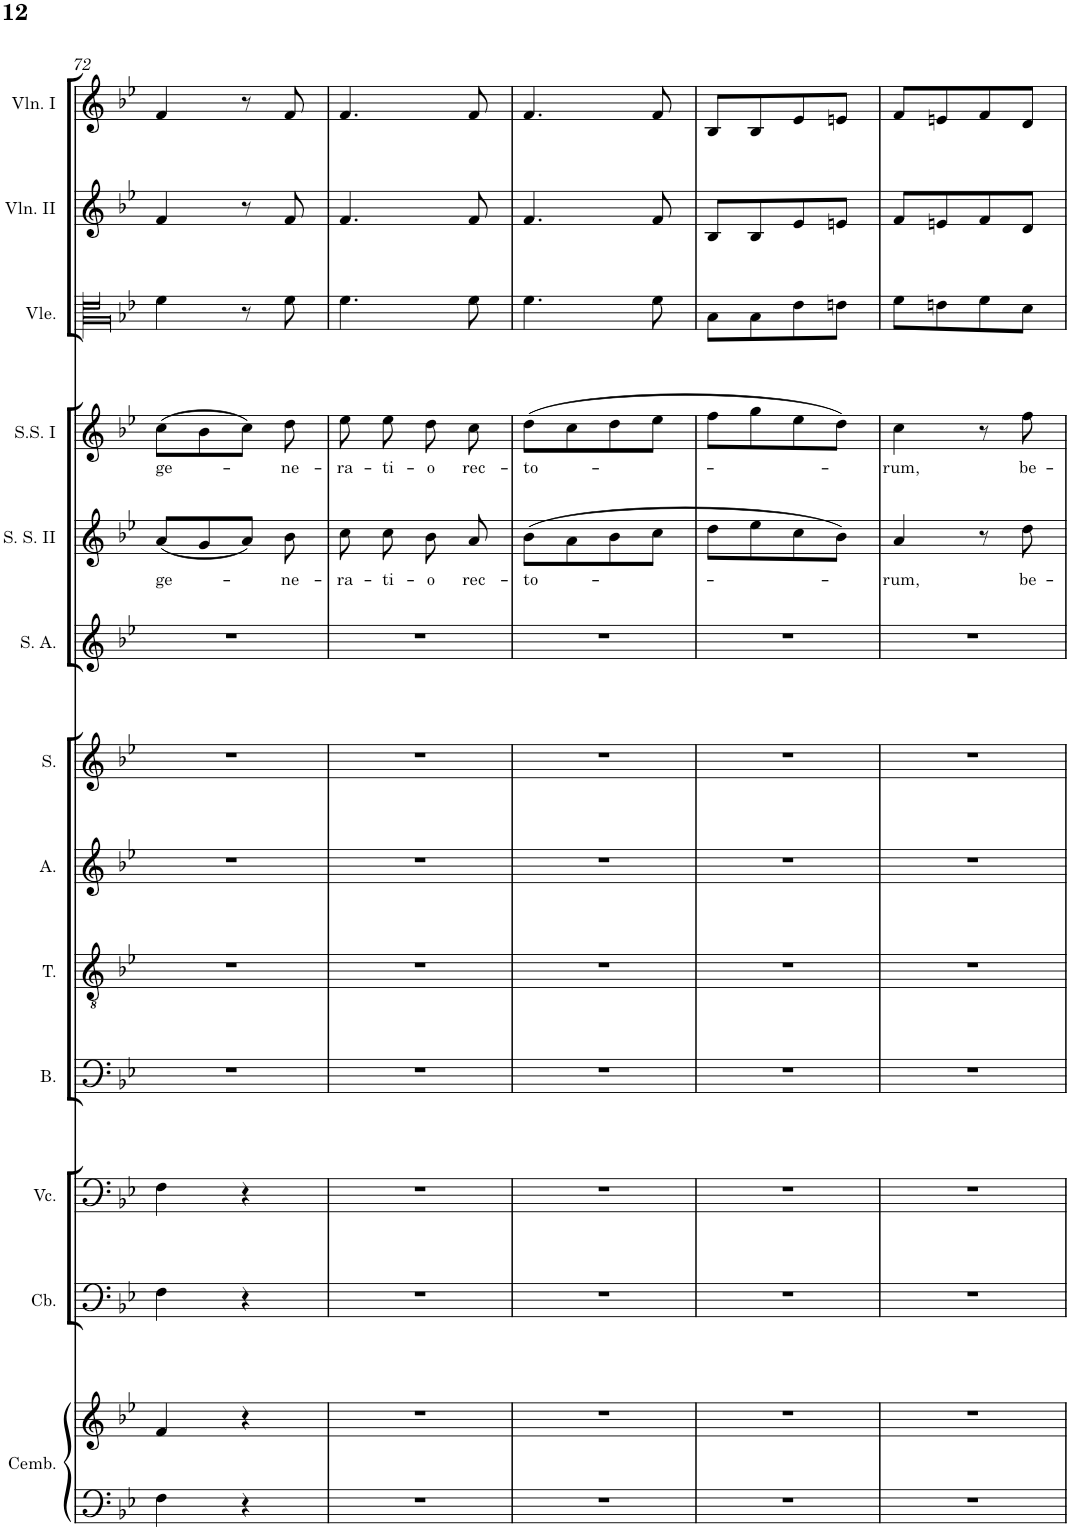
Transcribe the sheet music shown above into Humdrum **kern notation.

**kern	**kern	**kern	**kern	**kern	**kern	**kern	**kern	**kern	**kern	**text	**kern	**text	**kern	**kern	**kern
*part13	*part13	*part12	*part11	*part10	*part9	*part8	*part7	*part6	*part5	*part5	*part4	*part4	*part3	*part2	*part1
*staff14	*staff13	*staff12	*staff11	*staff10	*staff9	*staff8	*staff7	*staff6	*staff5	*staff5	*staff4	*staff4	*staff3	*staff2	*staff1
*I"Cembalo	*	*I"Contrabassi	*I"Violoncelli	*I"Bassi	*I"Tenori	*I"Alti	*I"Soprani	*I"Alti Soli	*I"Soprani Soli II	*	*I"Soprani Soli I	*	*I"Viole	*I"Violini II	*I"Violini I
*I'Cemb.	*	*I'Cb.	*I'Vc.	*I'B.	*I'T.	*I'A.	*I'S.	*	*I'S. S. II	*	*I'S.S. I	*	*I'Vle.	*I'Vln. II	*I'Vln. I
!!LO:PB:g=z
*clefF4	*clefG2	*clefF4	*clefF4	*clefF4	*clefGv2	*clefG2	*clefG2	*clefG2	*clefG2	*	*clefG2	*	*clefC3	*clefG2	*clefG2
*	*	*Trd7c12	*	*	*	*	*	*	*	*	*	*	*	*	*
*k[b-e-]	*k[b-e-]	*k[b-e-]	*k[b-e-]	*k[b-e-]	*k[b-e-]	*k[b-e-]	*k[b-e-]	*k[b-e-]	*k[b-e-]	*	*k[b-e-]	*	*k[b-e-]	*k[b-e-]	*k[b-e-]
*M2/4	*M2/4	*M2/4	*M2/4	*M2/4	*M2/4	*M2/4	*M2/4	*M2/4	*M2/4	*	*M2/4	*	*M2/4	*M2/4	*M2/4
=72	=72	=72	=72	=72	=72	=72	=72	=72	=72	=72	=72	=72	=72	=72	=72
!	!	!	!	!	!	!	!	!	!	!LO:LY:b	!	!LO:LY:b	!	!	!
4F\	4f/	4F\	4F\	2r	2r	2r	2r	2r	(8a/L	ge-	(8cc\L	ge-	4f\	4f/	4f/
.	.	.	.	.	.	.	.	.	8g/	.	8b-\	.	.	.	.
4r	4r	4r	4r	.	.	.	.	.	8a/J)	.	8cc\J)	.	8r	8r	8r
!	!	!	!	!	!	!	!	!	!	!LO:LY:b	!	!LO:LY:b	!	!	!
.	.	.	.	.	.	.	.	.	8b-\	-ne-	8dd\	-ne-	8f\	8f/	8f/
=73	=73	=73	=73	=73	=73	=73	=73	=73	=73	=73	=73	=73	=73	=73	=73
!	!	!	!	!	!	!	!	!	!	!LO:LY:b	!	!LO:LY:b	!	!	!
2r	2r	2r	2r	2r	2r	2r	2r	2r	8cc\	-ra-	8ee-\	-ra-	4.f\	4.f/	4.f/
!	!	!	!	!	!	!	!	!	!	!LO:LY:b	!	!LO:LY:b	!	!	!
.	.	.	.	.	.	.	.	.	8cc\	-ti-	8ee-\	-ti-	.	.	.
!	!	!	!	!	!	!	!	!	!	!LO:LY:b	!	!LO:LY:b	!	!	!
.	.	.	.	.	.	.	.	.	8b-\	-o	8dd\	-o	.	.	.
!	!	!	!	!	!	!	!	!	!	!LO:LY:b	!	!LO:LY:b	!	!	!
.	.	.	.	.	.	.	.	.	8a/	rec-	8cc\	rec-	8f\	8f/	8f/
=74	=74	=74	=74	=74	=74	=74	=74	=74	=74	=74	=74	=74	=74	=74	=74
!	!	!	!	!	!	!	!	!	!	!LO:LY:b	!	!LO:LY:b	!	!	!
2r	2r	2r	2r	2r	2r	2r	2r	2r	(8b-\L	-to-	(8dd\L	-to-	4.f\	4.f/	4.f/
.	.	.	.	.	.	.	.	.	8a\	.	8cc\	.	.	.	.
.	.	.	.	.	.	.	.	.	8b-\	.	8dd\	.	.	.	.
.	.	.	.	.	.	.	.	.	8cc\J	.	8ee-\J	.	8f\	8f/	8f/
=75	=75	=75	=75	=75	=75	=75	=75	=75	=75	=75	=75	=75	=75	=75	=75
2r	2r	2r	2r	2r	2r	2r	2r	2r	8dd\L	.	8ff\L	.	8B-\L	8B-/L	8B-/L
.	.	.	.	.	.	.	.	.	8ee-\	.	8gg\	.	8B-\	8B-/	8B-/
.	.	.	.	.	.	.	.	.	8cc\	.	8ee-\	.	8e-\	8e-/	8e-/
.	.	.	.	.	.	.	.	.	8b-\J)	.	8dd\J)	.	8en\J	8en/J	8en/J
=76	=76	=76	=76	=76	=76	=76	=76	=76	=76	=76	=76	=76	=76	=76	=76
!	!	!	!	!	!	!	!	!	!	!LO:LY:b	!	!LO:LY:b	!	!	!
2r	2r	2r	2r	2r	2r	2r	2r	2r	4a/	-rum,	4cc\	-rum,	8f\L	8f/L	8f/L
.	.	.	.	.	.	.	.	.	.	.	.	.	8en\	8en/	8en/
.	.	.	.	.	.	.	.	.	8r	.	8r	.	8f\	8f/	8f/
!	!	!	!	!	!	!	!	!	!	!LO:LY:b	!	!LO:LY:b	!	!	!
.	.	.	.	.	.	.	.	.	8dd\	be-	8ff\	be-	8d\J	8d/J	8d/J
=	=	=	=	=	=	=	=	=	=	=	=	=	=	=	=
*-	*-	*-	*-	*-	*-	*-	*-	*-	*-	*-	*-	*-	*-	*-	*-
